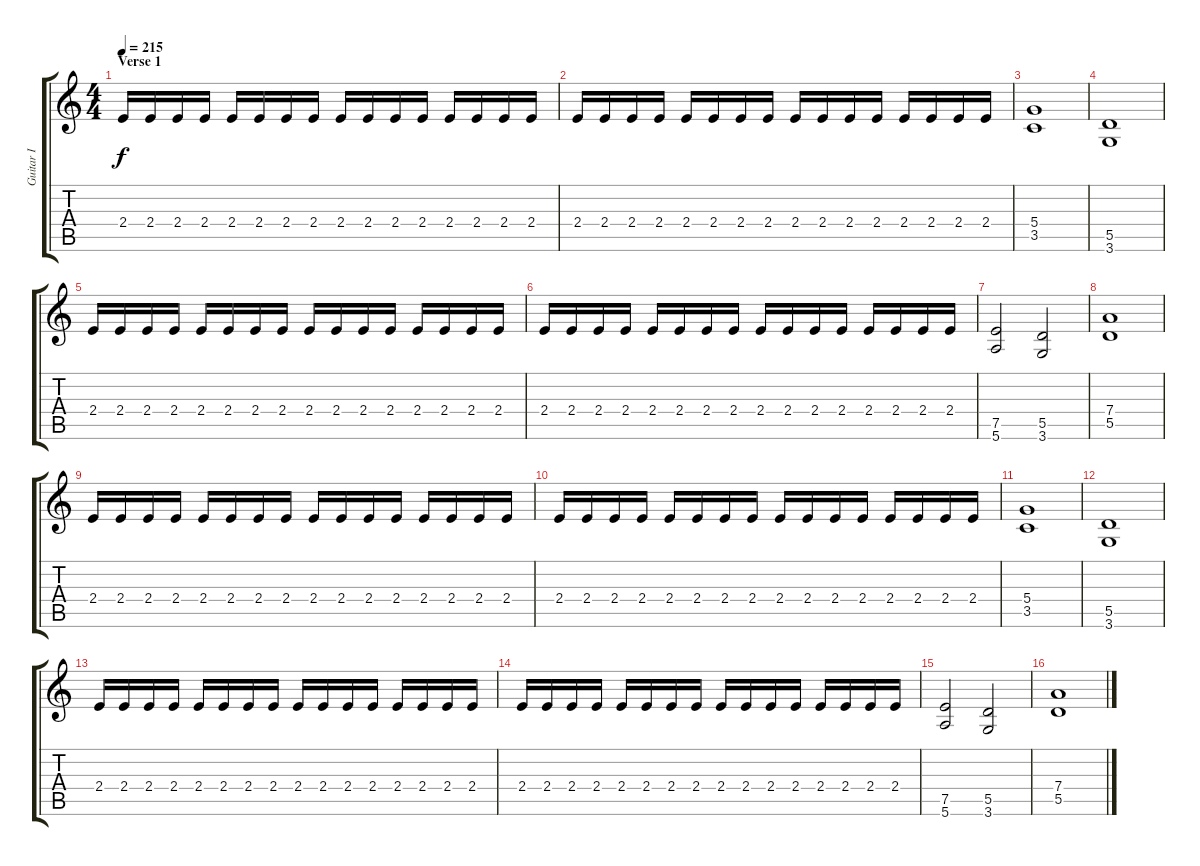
\track ("Guitar I" "Guitar I") {instrument distortionguitar}
\staff {score tabs}
\tuning (E4 B3 G3 D3 A2 E2) {hide}
\ts (4 4)
\section ("" "Verse 1")
\tempo 215
\clef g2
\ks c
2.4.16{dy f} 2.4.16 2.4.16 2.4.16 2.4.16 2.4.16 2.4.16 2.4.16 2.4.16 2.4.16 2.4.16 2.4.16 2.4.16 2.4.16 2.4.16 2.4.16 |
2.4.16 2.4.16 2.4.16 2.4.16 2.4.16 2.4.16 2.4.16 2.4.16 2.4.16 2.4.16 2.4.16 2.4.16 2.4.16 2.4.16 2.4.16 2.4.16 |
(5.4 3.5).1 |
(5.5 3.6).1 |
2.4.16 2.4.16 2.4.16 2.4.16 2.4.16 2.4.16 2.4.16 2.4.16 2.4.16 2.4.16 2.4.16 2.4.16 2.4.16 2.4.16 2.4.16 2.4.16 |
2.4.16 2.4.16 2.4.16 2.4.16 2.4.16 2.4.16 2.4.16 2.4.16 2.4.16 2.4.16 2.4.16 2.4.16 2.4.16 2.4.16 2.4.16 2.4.16 |
(7.5 5.6).2 (5.5 3.6).2 |
(7.4 5.5).1 |
2.4.16 2.4.16 2.4.16 2.4.16 2.4.16 2.4.16 2.4.16 2.4.16 2.4.16 2.4.16 2.4.16 2.4.16 2.4.16 2.4.16 2.4.16 2.4.16 |
2.4.16 2.4.16 2.4.16 2.4.16 2.4.16 2.4.16 2.4.16 2.4.16 2.4.16 2.4.16 2.4.16 2.4.16 2.4.16 2.4.16 2.4.16 2.4.16 |
(5.4 3.5).1 |
(5.5 3.6).1 |
2.4.16 2.4.16 2.4.16 2.4.16 2.4.16 2.4.16 2.4.16 2.4.16 2.4.16 2.4.16 2.4.16 2.4.16 2.4.16 2.4.16 2.4.16 2.4.16 |
2.4.16 2.4.16 2.4.16 2.4.16 2.4.16 2.4.16 2.4.16 2.4.16 2.4.16 2.4.16 2.4.16 2.4.16 2.4.16 2.4.16 2.4.16 2.4.16 |
(7.5 5.6).2 (5.5 3.6).2 |
(7.4 5.5).1
